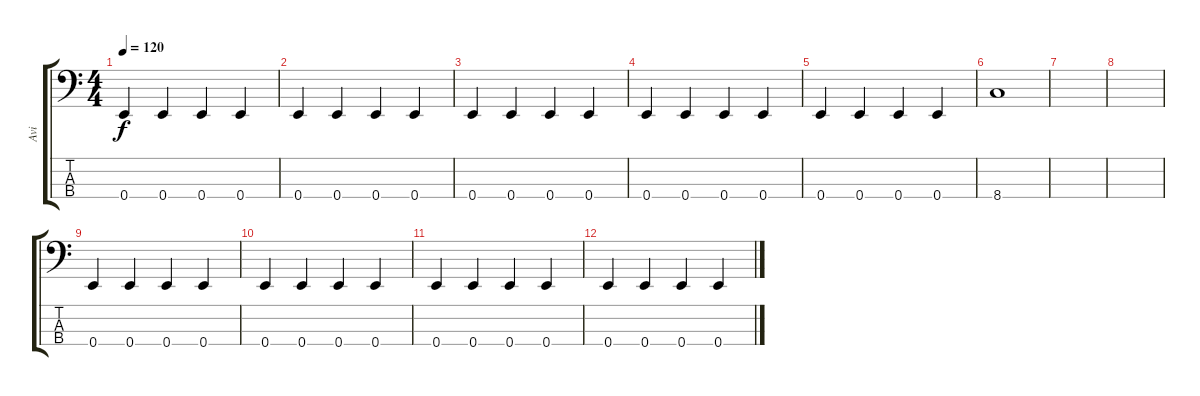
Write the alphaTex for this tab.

\track ("Avi" "Avi") {instrument slapbass1}
\staff {score tabs}
\tuning (G2 D2 A1 E1) {hide}
\ts (4 4)
\tempo 120
\clef f4
\ks c
0.4.4{dy f} 0.4.4 0.4.4 0.4.4 |
0.4.4 0.4.4 0.4.4 0.4.4 |
0.4.4 0.4.4 0.4.4 0.4.4 |
0.4.4 0.4.4 0.4.4 0.4.4 |
0.4.4 0.4.4 0.4.4 0.4.4 |
8.4.1 |
|
|
0.4.4 0.4.4 0.4.4 0.4.4 |
0.4.4 0.4.4 0.4.4 0.4.4 |
0.4.4 0.4.4 0.4.4 0.4.4 |
0.4.4 0.4.4 0.4.4 0.4.4
